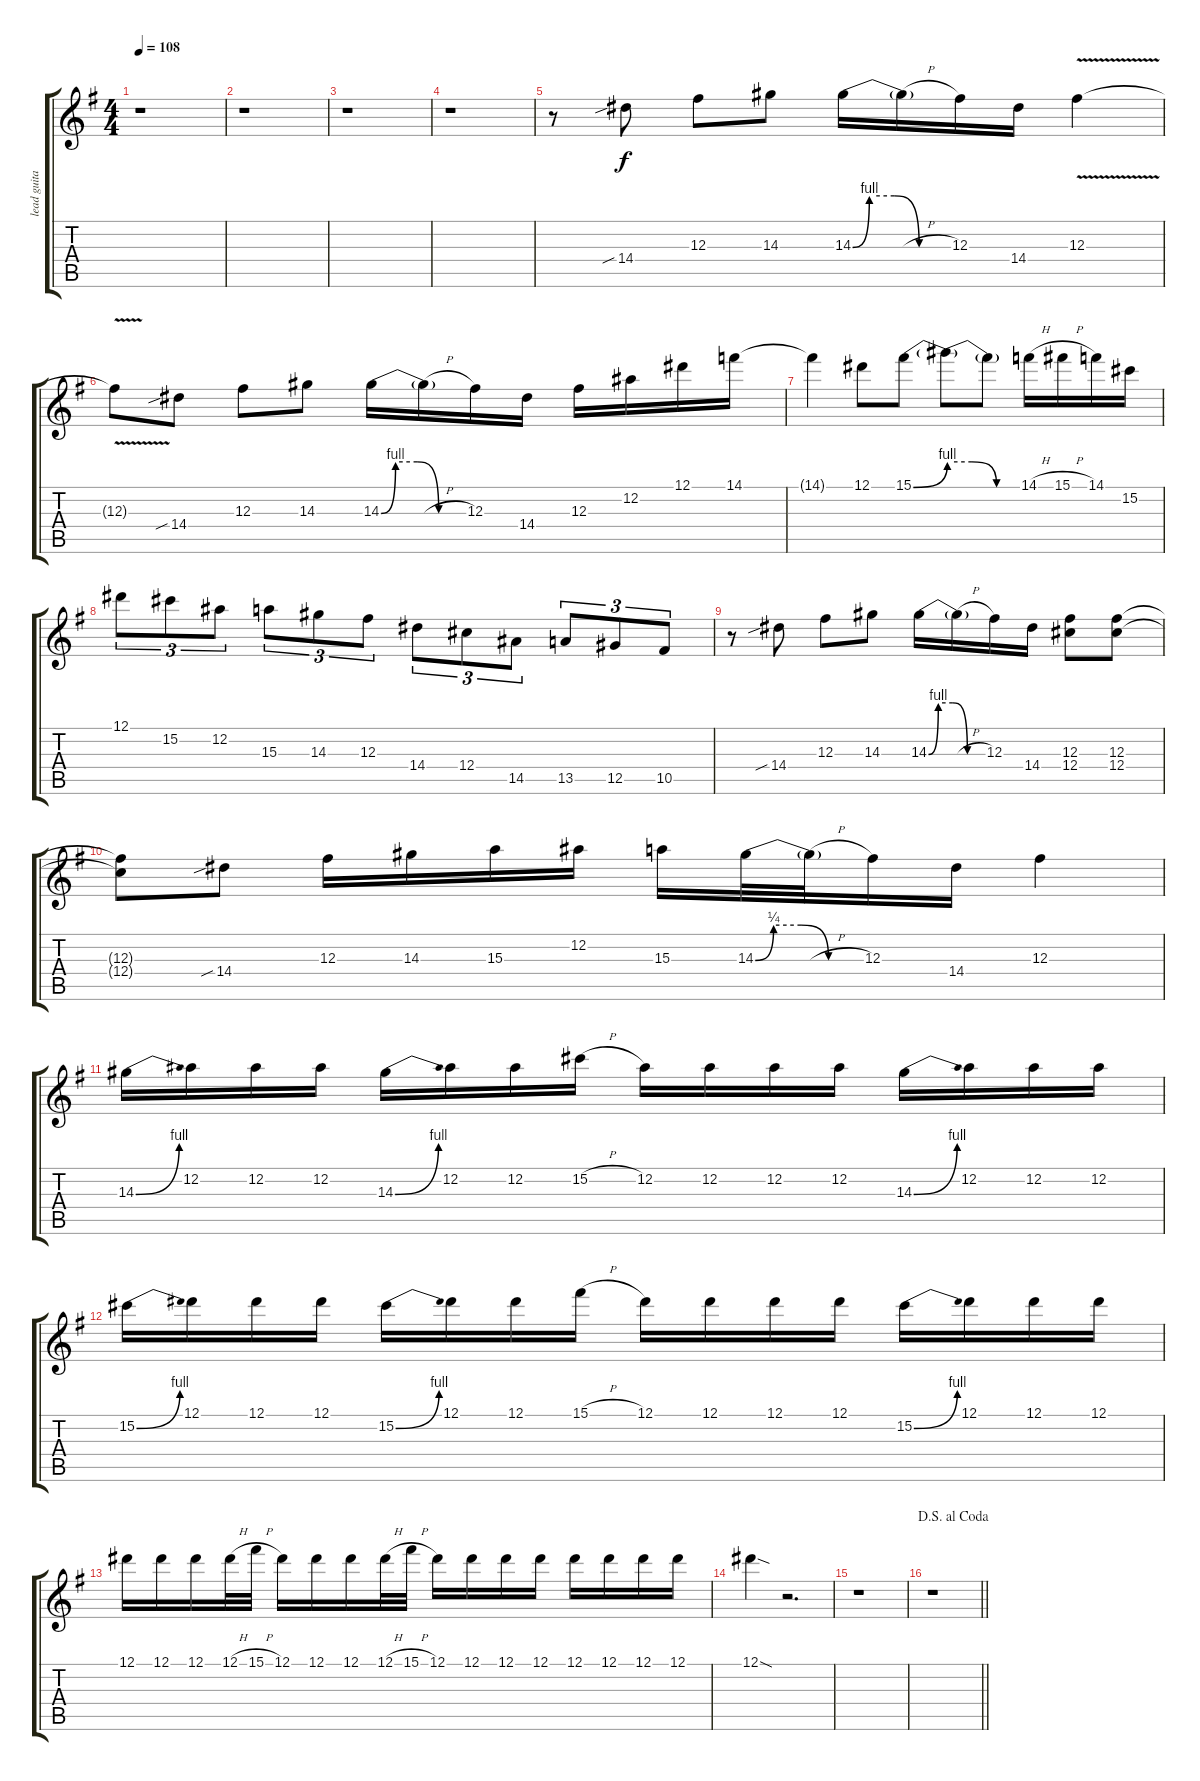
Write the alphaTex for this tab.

\track ("lead guitar" "lead guita") {instrument distortionguitar}
\staff {score tabs}
\tuning (Eb4 Bb3 Gb3 Db3 Ab2 Eb2) {hide}
\ts (4 4)
\tempo 108
\clef g2
\ks g
r.1{dy f} |
r.1 |
r.1 |
r.1 |
r.8 14.4{sib}.8 12.3.8 14.3.8 14.3{be (custom 0 0 10 4 25 4 40 0 60 0)}.16 14.3{h t}.16 12.3.16 14.4.16 12.3{v}.4 |
12.3{v t}.8 14.4{sib}.8 12.3.8 14.3.8 14.3{be (custom 0 0 10 4 25 4 40 0 60 0)}.16 14.3{h t}.16 12.3.16 14.4.16 12.3.16 12.2.16 12.1.16 14.1.16 |
14.1{t}.4 12.1.8 15.1{be (bend 0 0 60 4)}.8 15.1{be (custom 0 4 20 4 40 0 60 0) t}.8 15.1{t}.8 14.1{h}.16 15.1{h}.16 14.1.16 15.2.16 |
12.1.8{tu (3 2)} 15.2.8{tu (3 2)} 12.2.8{tu (3 2)} 15.3.8{tu (3 2)} 14.3.8{tu (3 2)} 12.3.8{tu (3 2)} 14.4.8{tu (3 2)} 12.4.8{tu (3 2)} 14.5.8{tu (3 2)} 13.5.8{tu (3 2)} 12.5.8{tu (3 2)} 10.5.8{tu (3 2)} |
r.8 14.4{sib}.8 12.3.8 14.3.8 14.3{be (custom 0 0 10 4 25 4 40 0 60 0)}.16 14.3{h t}.16 12.3.16 14.4.16 (12.3 12.4).8 (12.3 12.4).8 |
(12.3{t} 12.4{t}).8 14.4{sib}.8 12.3.16 14.3.16 15.3.16 12.2.16 15.3.16 14.3{be (custom 0 0 10 1 25 1 40 0 60 0)}.32 14.3{h t}.32 12.3.16 14.4.16 12.3.4 |
14.3{be (bend 0 0 60 4)}.16 12.2.16 12.2.16 12.2.16 14.3{be (bend 0 0 60 4)}.16 12.2.16 12.2.16 15.2{h}.16 12.2.16 12.2.16 12.2.16 12.2.16 14.3{be (bend 0 0 60 4)}.16 12.2.16 12.2.16 12.2.16 |
15.2{be (bend 0 0 60 4)}.16 12.1.16 12.1.16 12.1.16 15.2{be (bend 0 0 60 4)}.16 12.1.16 12.1.16 15.1{h}.16 12.1.16 12.1.16 12.1.16 12.1.16 15.2{be (bend 0 0 60 4)}.16 12.1.16 12.1.16 12.1.16 |
12.1.16 12.1.16 12.1.16 12.1{h}.32 15.1{h}.32 12.1.16 12.1.16 12.1.16 12.1{h}.32 15.1{h}.32 12.1.16 12.1.16 12.1.16 12.1.16 12.1.16 12.1.16 12.1.16 12.1.16 |
12.1{sod}.4 r.2{d} |
r.1 |
\jump dalsegnoalcoda
\barLineRight lightlight
r.1
